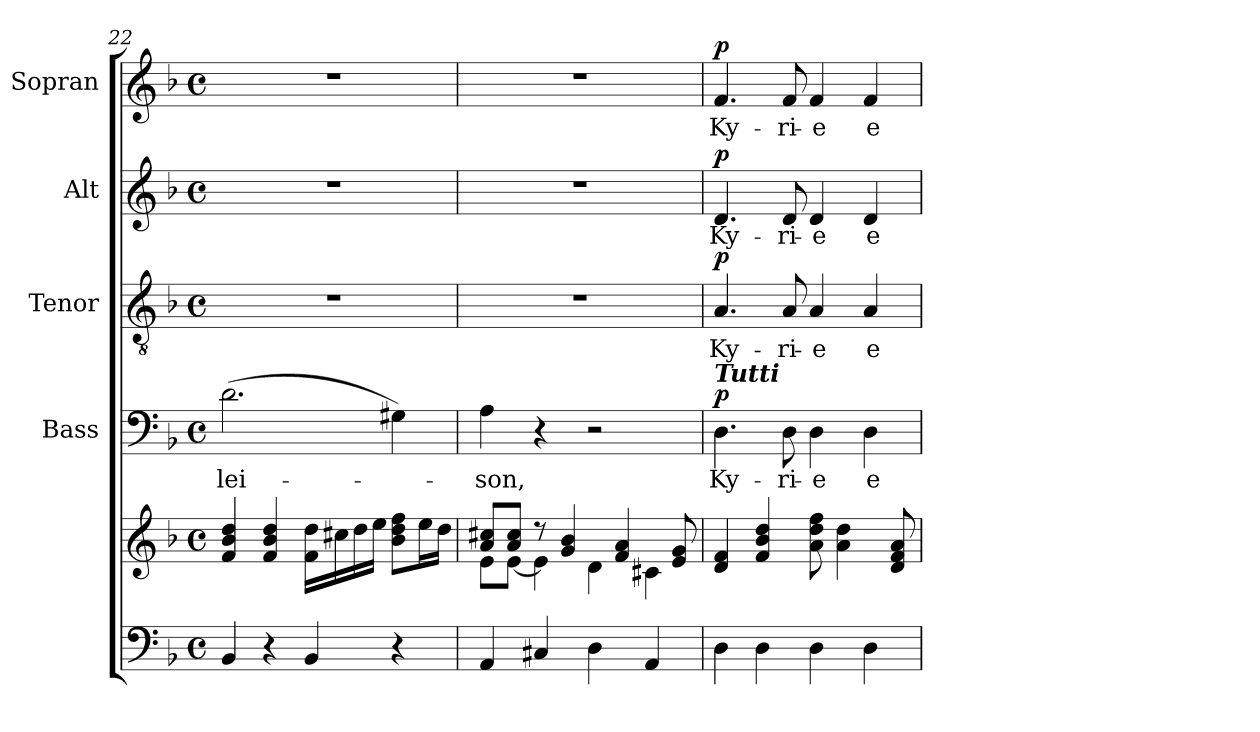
**kern	**kern	**kern	**text	**dynam	**kern	**text	**dynam	**kern	**text	**dynam	**kern	**text	**dynam
*part5	*part5	*part4	*part4	*part4	*part3	*part3	*part3	*part2	*part2	*part2	*part1	*part1	*part1
*staff6	*staff5	*staff4	*staff4	*staff4	*staff3	*staff3	*staff3	*staff2	*staff2	*staff2	*staff1	*staff1	*staff1
*	*	*I"Bass	*	*	*I"Tenor	*	*	*I"Alt	*	*	*I"Sopran	*	*
*	*	*I'B.	*	*	*I'T.	*	*	*I'A.	*	*	*I'S.	*	*
*clefF4	*clefG2	*clefF4	*	*	*clefGv2	*	*	*clefG2	*	*	*clefG2	*	*
*k[b-]	*k[b-]	*k[b-]	*	*	*k[b-]	*	*	*k[b-]	*	*	*k[b-]	*	*
*F:	*F:	*F:	*	*	*F:	*	*	*F:	*	*	*F:	*	*
*M4/4	*M4/4	*M4/4	*	*	*M4/4	*	*	*M4/4	*	*	*M4/4	*	*
*met(c)	*met(c)	*met(c)	*	*	*met(c)	*	*	*met(c)	*	*	*met(c)	*	*
=22	=22	=22	=22	=22	=22	=22	=22	=22	=22	=22	=22	=22	=22
!	!	!	!LO:LY:b	!	!	!	!	!	!	!	!	!	!
4BB-/	4f/ 4b-/ 4dd/	(>2.d\	-lei-	.	1r	.	.	1r	.	.	1r	.	.
4r	4f/ 4b-/ 4dd/	.	.	.	.	.	.	.	.	.	.	.	.
4BB-/	16f\ 16dd\LL	.	.	.	.	.	.	.	.	.	.	.	.
.	16cc#X\	.	.	.	.	.	.	.	.	.	.	.	.
.	16dd\	.	.	.	.	.	.	.	.	.	.	.	.
.	16ee\JJ	.	.	.	.	.	.	.	.	.	.	.	.
4r	8b-\ 8dd\ 8ff\L	4G#X\)	.	.	.	.	.	.	.	.	.	.	.
.	16ee\L	.	.	.	.	.	.	.	.	.	.	.	.
.	16dd\JJ	.	.	.	.	.	.	.	.	.	.	.	.
!!LO:PB:g=z
=23	=23	=23	=23	=23	=23	=23	=23	=23	=23	=23	=23	=23	=23
*	*^	*	*	*	*	*	*	*	*	*	*	*	*
!	!	!	!	!LO:LY:b	!	!	!	!	!	!	!	!	!	!
4AA/	8a/ 8cc#X/L	8e\L	4A\	-son,	.	1r	.	.	1r	.	.	1r	.	.
.	8a/ 8cc#/J	[<8e\J	.	.	.	.	.	.	.	.	.	.	.	.
4C#X/	8r	4e\]	4r	.	.	.	.	.	.	.	.	.	.	.
.	4g/ 4b-/	.	.	.	.	.	.	.	.	.	.	.	.	.
4D\	.	4d\	2r	.	.	.	.	.	.	.	.	.	.	.
.	4f/ 4a/	.	.	.	.	.	.	.	.	.	.	.	.	.
4AA/	.	4c#X\	.	.	.	.	.	.	.	.	.	.	.	.
.	8e/ 8g/	.	.	.	.	.	.	.	.	.	.	.	.	.
*	*v	*v	*	*	*	*	*	*	*	*	*	*	*	*
=24	=24	=24	=24	=24	=24	=24	=24	=24	=24	=24	=24	=24	=24
!	!	!LO:TX:a:Bi:t=Tutti	!	!	!	!	!	!	!	!	!	!	!
!	!	!	!LO:LY:b	!LO:DY:a	!	!LO:LY:b	!LO:DY:a	!	!LO:LY:b	!LO:DY:a	!	!LO:LY:b	!LO:DY:a
4D\	4d/ 4f/	4.D\	Ky-	p	4.A/	Ky-	p	4.d/	Ky-	p	4.f/	Ky-	p
4D\	4f/ 4b-/ 4dd/	.	.	.	.	.	.	.	.	.	.	.	.
!	!	!	!LO:LY:b	!	!	!LO:LY:b	!	!	!LO:LY:b	!	!	!LO:LY:b	!
.	.	8D\	-ri-	.	8A/	-ri-	.	8d/	-ri-	.	8f/	-ri-	.
!	!	!	!LO:LY:b	!	!	!LO:LY:b	!	!	!LO:LY:b	!	!	!LO:LY:b	!
4D\	8a\ 8dd\ 8ff\	4D\	-e	.	4A/	-e	.	4d/	-e	.	4f/	-e	.
.	4a\ 4dd\	.	.	.	.	.	.	.	.	.	.	.	.
!	!	!	!LO:LY:b	!	!	!LO:LY:b	!	!	!LO:LY:b	!	!	!LO:LY:b	!
4D\	.	4D\	e-	.	4A/	e-	.	4d/	e-	.	4f/	e-	.
.	8d/ 8f/ 8a/	.	.	.	.	.	.	.	.	.	.	.	.
=	=	=	=	=	=	=	=	=	=	=	=	=	=
*-	*-	*-	*-	*-	*-	*-	*-	*-	*-	*-	*-	*-	*-
